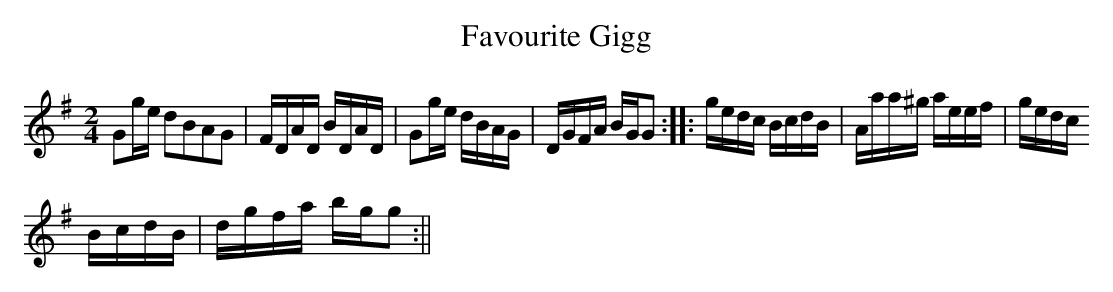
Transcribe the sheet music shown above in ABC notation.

X:1
T:Favourite Gigg
M:2/4
L:1/16
K:G major
G2ge d2B2A2G2|FDAD BDAD|G2ge dBAG|DGFA BGG2:||:gedc BcdB|Aaa^g aeef|gedc
BcdB|dgfa bgg2:||
